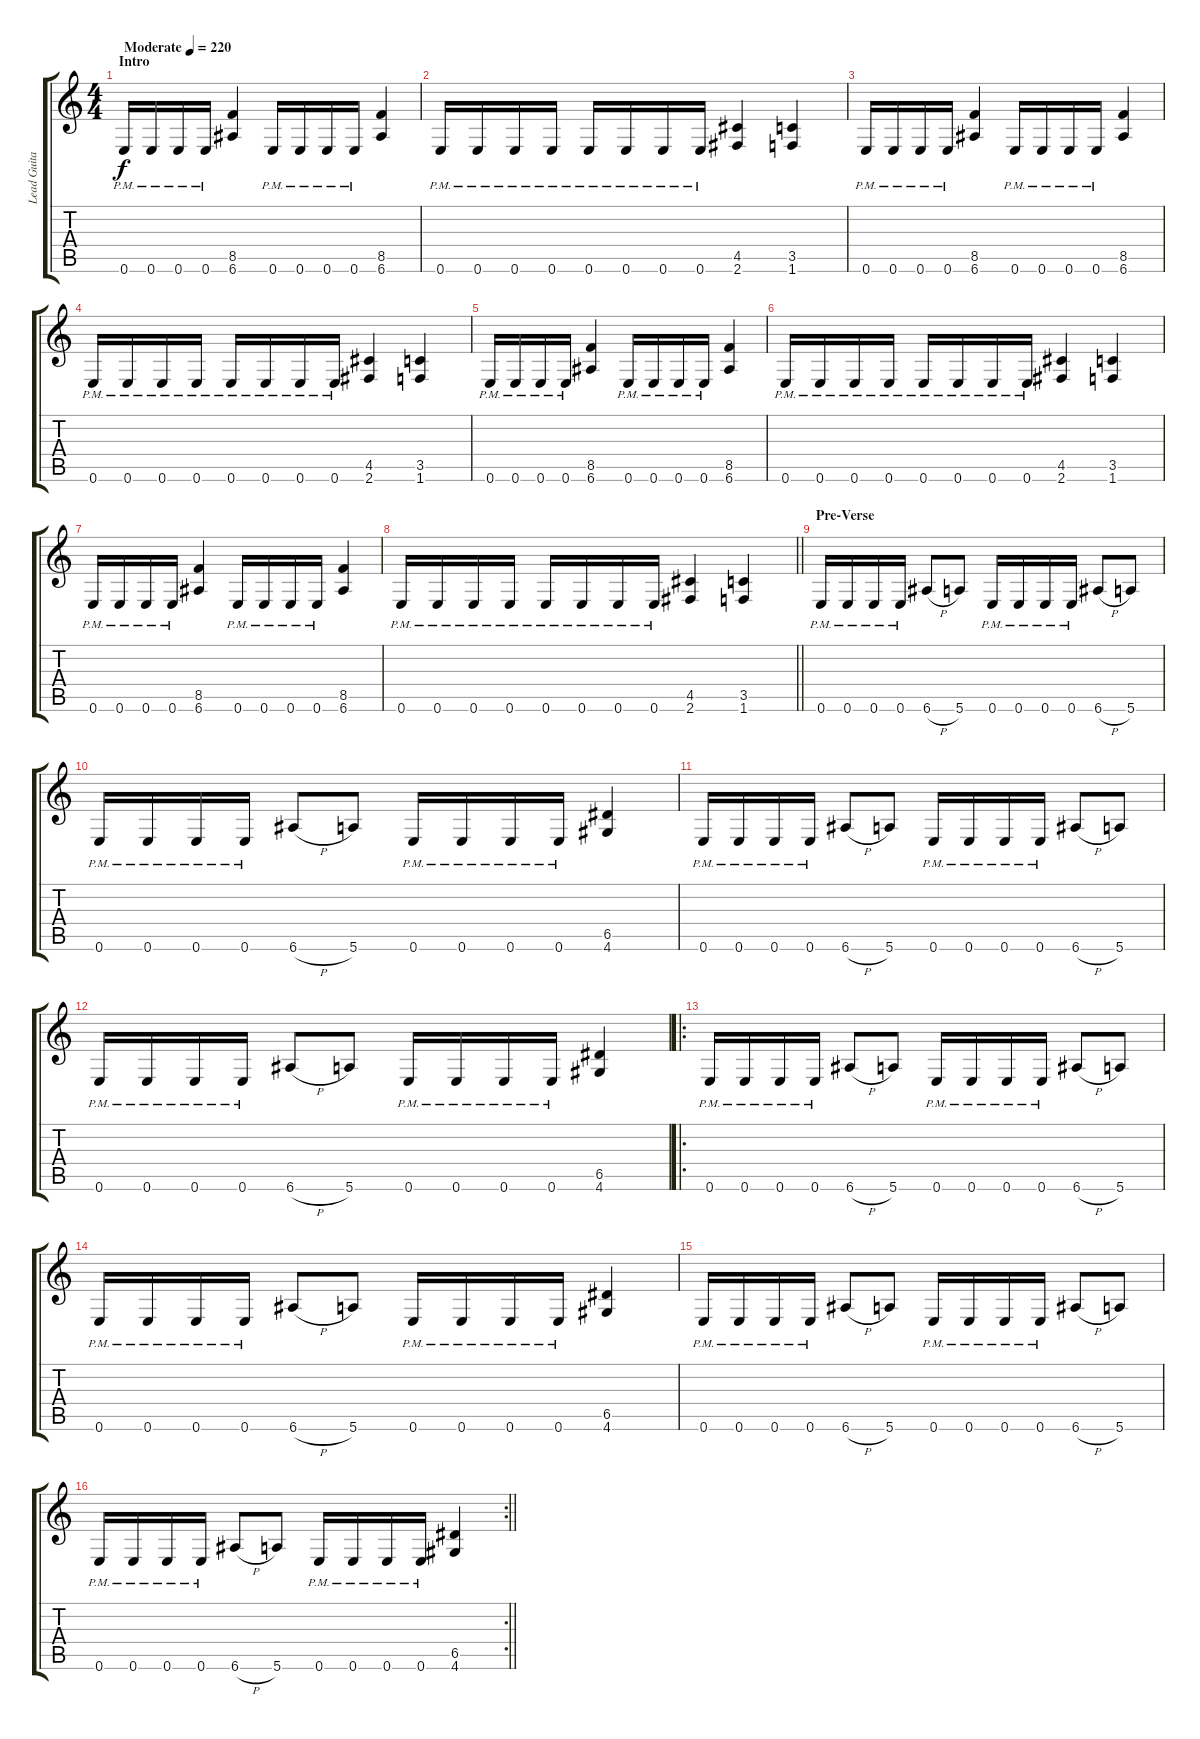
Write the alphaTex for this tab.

\track ("Lead Guitar" "Lead Guita") {instrument distortionguitar}
\staff {score tabs}
\tuning (E4 B3 G3 D3 A2 E2) {hide}
\ts (4 4)
\section ("" "Intro")
\tempo (220 "Moderate")
\clef g2
\ks c
0.6{pm}.16{dy f instrument distortionguitar} 0.6{pm}.16 0.6{pm}.16 0.6{pm}.16 (8.5 6.6).4 0.6{pm}.16 0.6{pm}.16 0.6{pm}.16 0.6{pm}.16 (8.5 6.6).4 |
0.6{pm}.16 0.6{pm}.16 0.6{pm}.16 0.6{pm}.16 0.6{pm}.16 0.6{pm}.16 0.6{pm}.16 0.6{pm}.16 (4.5 2.6).4 (3.5 1.6).4 |
0.6{pm}.16 0.6{pm}.16 0.6{pm}.16 0.6{pm}.16 (8.5 6.6).4 0.6{pm}.16 0.6{pm}.16 0.6{pm}.16 0.6{pm}.16 (8.5 6.6).4 |
0.6{pm}.16 0.6{pm}.16 0.6{pm}.16 0.6{pm}.16 0.6{pm}.16 0.6{pm}.16 0.6{pm}.16 0.6{pm}.16 (4.5 2.6).4 (3.5 1.6).4 |
0.6{pm}.16 0.6{pm}.16 0.6{pm}.16 0.6{pm}.16 (8.5 6.6).4 0.6{pm}.16 0.6{pm}.16 0.6{pm}.16 0.6{pm}.16 (8.5 6.6).4 |
0.6{pm}.16 0.6{pm}.16 0.6{pm}.16 0.6{pm}.16 0.6{pm}.16 0.6{pm}.16 0.6{pm}.16 0.6{pm}.16 (4.5 2.6).4 (3.5 1.6).4 |
0.6{pm}.16 0.6{pm}.16 0.6{pm}.16 0.6{pm}.16 (8.5 6.6).4 0.6{pm}.16 0.6{pm}.16 0.6{pm}.16 0.6{pm}.16 (8.5 6.6).4 |
\barLineRight lightlight
0.6{pm}.16 0.6{pm}.16 0.6{pm}.16 0.6{pm}.16 0.6{pm}.16 0.6{pm}.16 0.6{pm}.16 0.6{pm}.16 (4.5 2.6).4 (3.5 1.6).4 |
\section ("" "Pre-Verse")
0.6{pm}.16 0.6{pm}.16 0.6{pm}.16 0.6{pm}.16 6.6{h}.8 5.6.8 0.6{pm}.16 0.6{pm}.16 0.6{pm}.16 0.6{pm}.16 6.6{h}.8 5.6.8 |
0.6{pm}.16 0.6{pm}.16 0.6{pm}.16 0.6{pm}.16 6.6{h}.8 5.6.8 0.6{pm}.16 0.6{pm}.16 0.6{pm}.16 0.6{pm}.16 (6.5 4.6).4 |
0.6{pm}.16 0.6{pm}.16 0.6{pm}.16 0.6{pm}.16 6.6{h}.8 5.6.8 0.6{pm}.16 0.6{pm}.16 0.6{pm}.16 0.6{pm}.16 6.6{h}.8 5.6.8 |
0.6{pm}.16 0.6{pm}.16 0.6{pm}.16 0.6{pm}.16 6.6{h}.8 5.6.8 0.6{pm}.16 0.6{pm}.16 0.6{pm}.16 0.6{pm}.16 (6.5 4.6).4 |
\ro
0.6{pm}.16 0.6{pm}.16 0.6{pm}.16 0.6{pm}.16 6.6{h}.8 5.6.8 0.6{pm}.16 0.6{pm}.16 0.6{pm}.16 0.6{pm}.16 6.6{h}.8 5.6.8 |
0.6{pm}.16 0.6{pm}.16 0.6{pm}.16 0.6{pm}.16 6.6{h}.8 5.6.8 0.6{pm}.16 0.6{pm}.16 0.6{pm}.16 0.6{pm}.16 (6.5 4.6).4 |
0.6{pm}.16 0.6{pm}.16 0.6{pm}.16 0.6{pm}.16 6.6{h}.8 5.6.8 0.6{pm}.16 0.6{pm}.16 0.6{pm}.16 0.6{pm}.16 6.6{h}.8 5.6.8 |
\rc 2
\barLineRight lightlight
0.6{pm}.16 0.6{pm}.16 0.6{pm}.16 0.6{pm}.16 6.6{h}.8 5.6.8 0.6{pm}.16 0.6{pm}.16 0.6{pm}.16 0.6{pm}.16 (6.5 4.6).4
